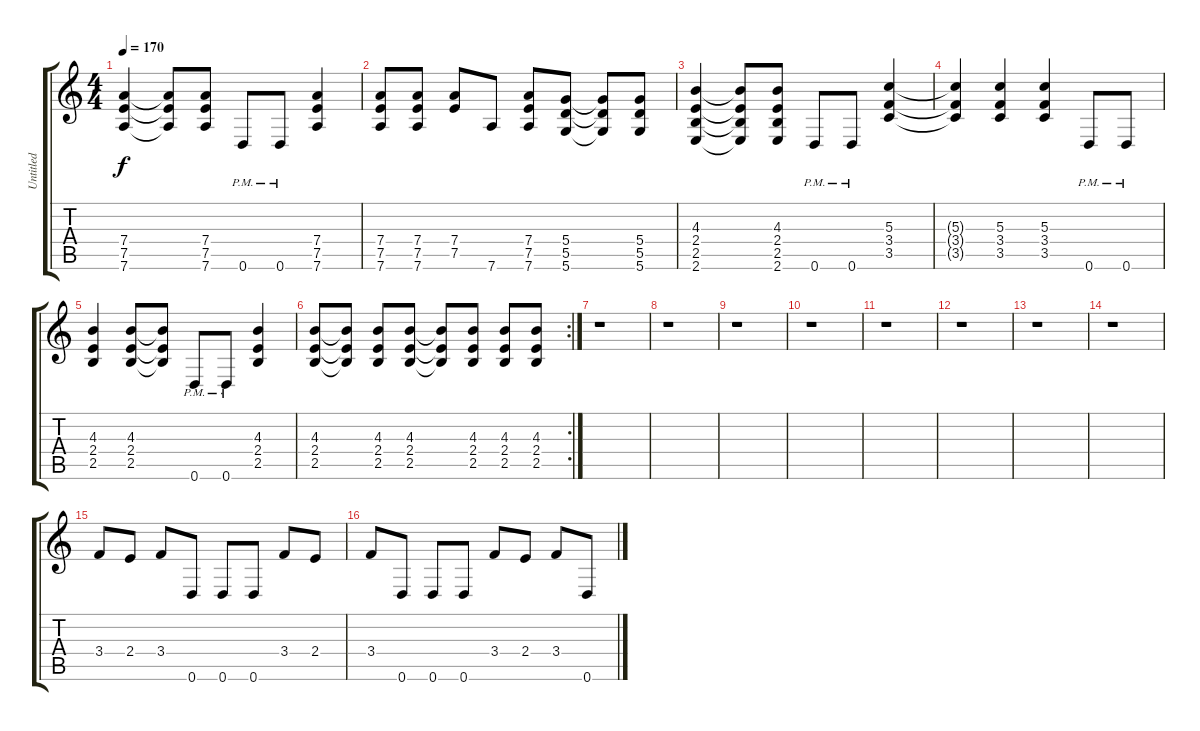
\track ("Untitled" "Untitled") {instrument distortionguitar}
\staff {score tabs}
\tuning (E4 B3 G3 D3 A2 D2) {hide}
\ts (4 4)
\tempo 170
\clef g2
\ks c
(7.4 7.5 7.6).4{dy f} (7.4{t} 7.5{t} 7.6{t}).8 (7.4 7.5 7.6).8 0.6{pm}.8 0.6{pm}.8 (7.4 7.5 7.6).4 |
(7.4 7.5 7.6).8 (7.4 7.5 7.6).8 (7.4 7.5).8 7.6.8 (7.4 7.5 7.6).8 (5.4 5.5 5.6).8 (5.4{t} 5.5{t} 5.6{t}).8 (5.4 5.5 5.6).8 |
(4.3 2.4 2.5 2.6).4 (4.3{t} 2.4{t} 2.5{t} 2.6{t}).8 (4.3 2.4 2.5 2.6).8 0.6{pm}.8 0.6{pm}.8 (5.3 3.4 3.5).4 |
(5.3{t} 3.4{t} 3.5{t}).4 (5.3 3.4 3.5).4 (5.3 3.4 3.5).4 0.6{pm}.8 0.6{pm}.8 |
(4.3 2.4 2.5).4 (4.3 2.4 2.5).8 (4.3{t} 2.4{t} 2.5{t}).8 0.6{pm}.8 0.6{pm}.8 (4.3 2.4 2.5).4 |
\rc 2
(4.3 2.4 2.5).8 (4.3{t} 2.4{t} 2.5{t}).8 (4.3 2.4 2.5).8 (4.3 2.4 2.5).8 (4.3{t} 2.4{t} 2.5{t}).8 (4.3 2.4 2.5).8 (4.3 2.4 2.5).8 (4.3 2.4 2.5).8 |
r.1 |
r.1 |
r.1 |
r.1 |
r.1 |
r.1 |
r.1 |
r.1 |
3.4.8 2.4.8 3.4.8 0.6.8 0.6.8 0.6.8 3.4.8 2.4.8 |
3.4.8 0.6.8 0.6.8 0.6.8 3.4.8 2.4.8 3.4.8 0.6.8
